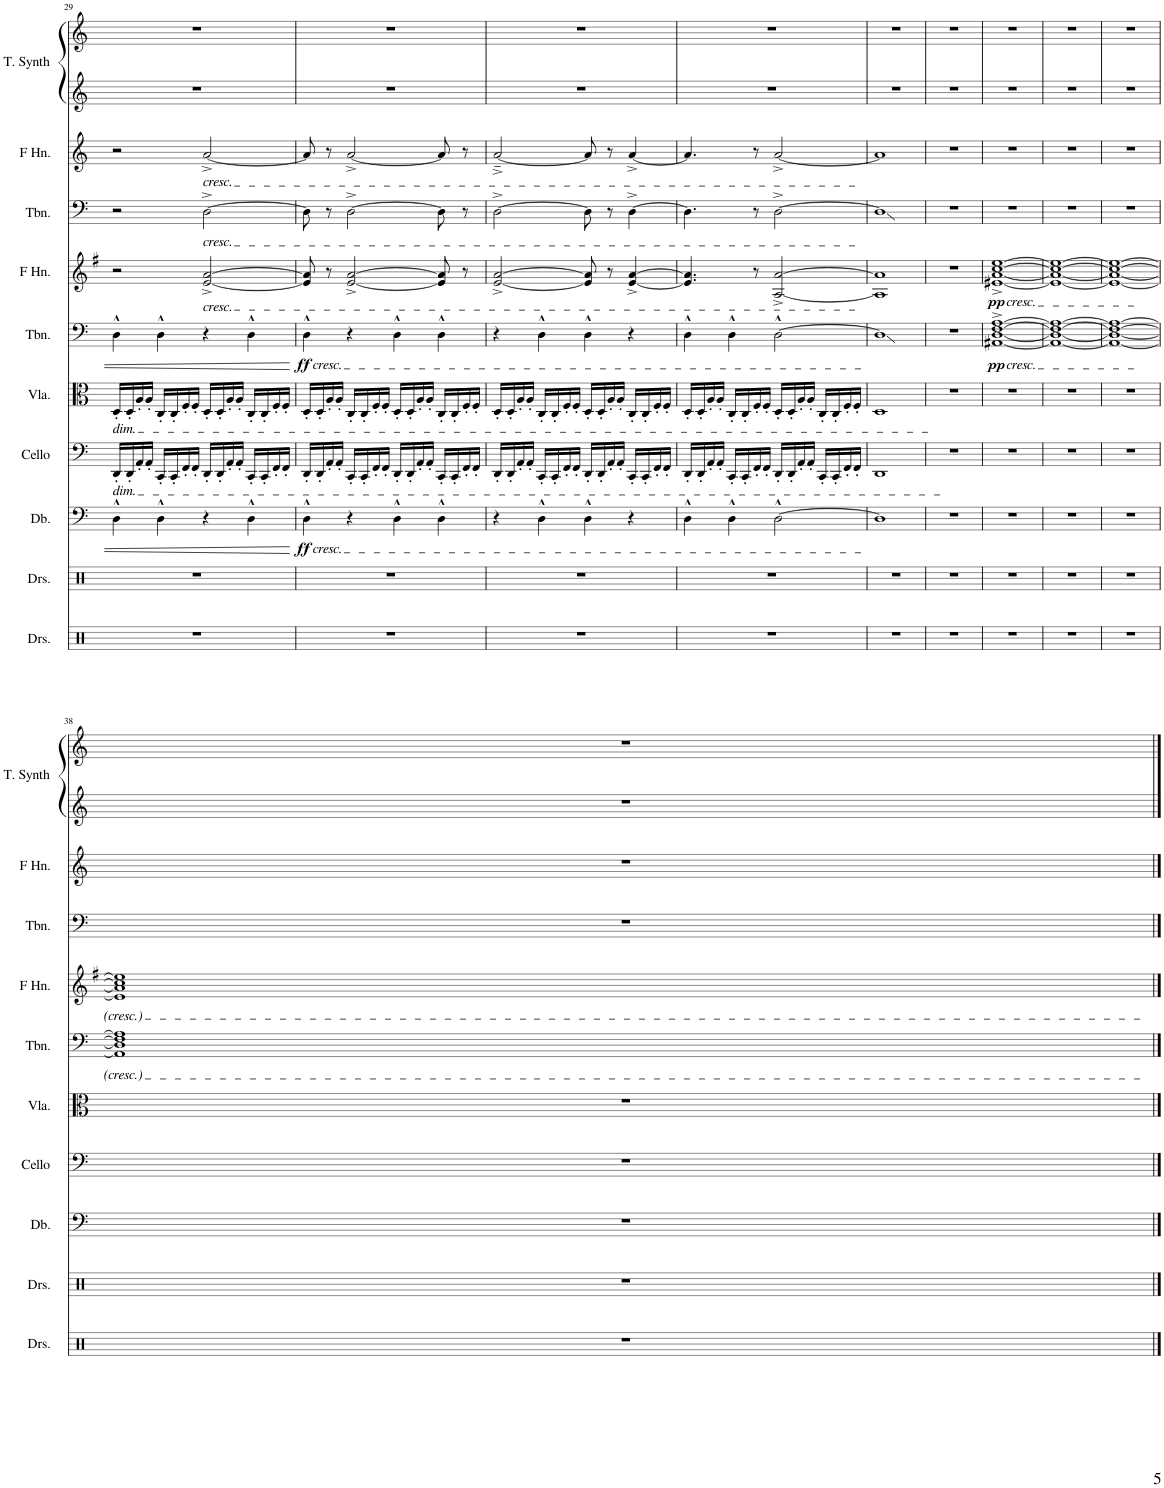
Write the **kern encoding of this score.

**kern	**kern	**kern	**dynam	**kern	**kern	**kern	**dynam	**kern	**dynam	**kern	**kern	**kern	**kern
*part10	*part9	*part8	*part8	*part7	*part6	*part5	*part5	*part4	*part4	*part3	*part2	*part1	*part1
*staff11	*staff10	*staff9	*staff9	*staff8	*staff7	*staff6	*staff6	*staff5	*staff5	*staff4	*staff3	*staff2	*staff1
*I"Drumset	*I"Drumset	*I"Double Bass	*	*I"Cello	*I"Viola	*I"Trombone	*	*I"French Horn	*	*I"Trombone	*I"Horn in F	*I"Tine Synth	*
*I'Drs.	*I'Drs.	*I'Db.	*	*I'Cello	*I'Vla.	*I'Tbn.	*	*I'F Hn.	*	*I'Tbn.	*	*I'T. Synth	*
!!LO:PB:g=z
*clefX	*clefX	*clefF4	*	*clefF4	*clefC3	*clefF4	*	*clefG2	*	*clefF4	*clefG2	*clefG2	*clefG2
*	*	*Trd7c12	*	*	*	*	*	*Trd4c7	*	*	*Trd4c7	*Trd4c7	*Trd4c7
*k[]	*k[]	*k[]	*	*k[]	*k[]	*k[]	*	*k[f#]	*	*k[]	*k[]	*k[]	*k[]
*M4/4	*M4/4	*M4/4	*	*M4/4	*M4/4	*M4/4	*	*M4/4	*	*M4/4	*M4/4	*M4/4	*M4/4
=29	=29	=29	=29	=29	=29	=29	=29	=29	=29	=29	=29	=29	=29
!	!	!	!	!	!LO:TX:b:i:t=dim.	!	!	!	!	!	!	!	!
!	!	!	!	!LO:TX:b:i:t=dim.	!	!	!	!	!	!	!	!	!
1r	1r	4D^^\	.	16DD'/LL	16D'/LL	4D^^\	.	2r	.	2r	2r	1r	1r
.	.	.	.	16DD'/	16D'/	.	.	.	.	.	.	.	.
.	.	.	.	16AA'/	16A'/	.	.	.	.	.	.	.	.
.	.	.	.	16AA'/JJ	16A'/JJ	.	.	.	.	.	.	.	.
.	.	4D^^\	.	16CC'/LL	16C'/LL	4D^^\	.	.	.	.	.	.	.
.	.	.	.	16CC'/	16C'/	.	.	.	.	.	.	.	.
.	.	.	.	16FF'/	16F'/	.	.	.	.	.	.	.	.
.	.	.	.	16FF'/JJ	16F'/JJ	.	.	.	.	.	.	.	.
!	!	!	!	!	!	!	!	!	!	!	!LO:TX:b:i:t=cresc.	!	!
!	!	!	!	!	!	!	!	!	!	!LO:TX:b:i:t=cresc.	!	!	!
!	!	!	!	!	!	!	!	!LO:TX:b:i:t=cresc.	!	!	!	!	!
.	.	4r	.	16DD'/LL	16D'/LL	4r	.	[2e/^ [2a/^	.	[2D^\	[2a^/	.	.
.	.	.	.	16DD'/	16D'/	.	.	.	.	.	.	.	.
.	.	.	.	16AA'/	16A'/	.	.	.	.	.	.	.	.
.	.	.	.	16AA'/JJ	16A'/JJ	.	.	.	.	.	.	.	.
.	.	4D^^\	.	16CC'/LL	16C'/LL	4D^^\	.	.	.	.	.	.	.
.	.	.	.	16CC'/	16C'/	.	.	.	.	.	.	.	.
.	.	.	.	16FF'/	16F'/	.	.	.	.	.	.	.	.
.	.	.	.	16FF'/JJ	16F'/JJ	.	.	.	.	.	.	.	.
=30	=30	=30	=30	=30	=30	=30	=30	=30	=30	=30	=30	=30	=30
!	!	!	!	!	!	!LO:TX:b:i:t=cresc.	!	!	!	!	!	!	!
!	!	!LO:TX:b:i:t=cresc.	!	!	!	!	!	!	!	!	!	!	!
!	!	!	!LO:DY:b	!	!	!	!LO:DY:b	!	!	!	!	!	!
1r	1r	4D^^\	ff	16DD'/LL	16D'/LL	4D^^\	ff	8e/] 8a/]	.	8D\]	8a/]	1r	1r
.	.	.	.	16DD'/	16D'/	.	.	.	.	.	.	.	.
.	.	.	.	16AA'/	16A'/	.	.	8r	.	8r	8r	.	.
.	.	.	.	16AA'/JJ	16A'/JJ	.	.	.	.	.	.	.	.
.	.	4r	.	16CC'/LL	16C'/LL	4r	.	[2e/^ [2a/^	.	[2D^\	[2a^/	.	.
.	.	.	.	16CC'/	16C'/	.	.	.	.	.	.	.	.
.	.	.	.	16FF'/	16F'/	.	.	.	.	.	.	.	.
.	.	.	.	16FF'/JJ	16F'/JJ	.	.	.	.	.	.	.	.
.	.	4D^^\	.	16DD'/LL	16D'/LL	4D^^\	.	.	.	.	.	.	.
.	.	.	.	16DD'/	16D'/	.	.	.	.	.	.	.	.
.	.	.	.	16AA'/	16A'/	.	.	.	.	.	.	.	.
.	.	.	.	16AA'/JJ	16A'/JJ	.	.	.	.	.	.	.	.
.	.	4D^^\	.	16CC'/LL	16C'/LL	4D^^\	.	8e/] 8a/]	.	8D\]	8a/]	.	.
.	.	.	.	16CC'/	16C'/	.	.	.	.	.	.	.	.
.	.	.	.	16FF'/	16F'/	.	.	8r	.	8r	8r	.	.
.	.	.	.	16FF'/JJ	16F'/JJ	.	.	.	.	.	.	.	.
=31	=31	=31	=31	=31	=31	=31	=31	=31	=31	=31	=31	=31	=31
1r	1r	4r	.	16DD'/LL	16D'/LL	4r	.	[2e/^ [2a/^	.	[2D^\	[2a~^/	1r	1r
.	.	.	.	16DD'/	16D'/	.	.	.	.	.	.	.	.
.	.	.	.	16AA'/	16A'/	.	.	.	.	.	.	.	.
.	.	.	.	16AA'/JJ	16A'/JJ	.	.	.	.	.	.	.	.
.	.	4D^^\	.	16CC'/LL	16C'/LL	4D^^\	.	.	.	.	.	.	.
.	.	.	.	16CC'/	16C'/	.	.	.	.	.	.	.	.
.	.	.	.	16FF'/	16F'/	.	.	.	.	.	.	.	.
.	.	.	.	16FF'/JJ	16F'/JJ	.	.	.	.	.	.	.	.
.	.	4D^^\	.	16DD'/LL	16D'/LL	4D^^\	.	8e/] 8a/]	.	8D\]	8a/]	.	.
.	.	.	.	16DD'/	16D'/	.	.	.	.	.	.	.	.
.	.	.	.	16AA'/	16A'/	.	.	8r	.	8r	8r	.	.
.	.	.	.	16AA'/JJ	16A'/JJ	.	.	.	.	.	.	.	.
.	.	4r	.	16CC'/LL	16C'/LL	4r	.	[4e/^ [4a/^	.	[4D^\	[4a^/	.	.
.	.	.	.	16CC'/	16C'/	.	.	.	.	.	.	.	.
.	.	.	.	16FF'/	16F'/	.	.	.	.	.	.	.	.
.	.	.	.	16FF'/JJ	16F'/JJ	.	.	.	.	.	.	.	.
=32	=32	=32	=32	=32	=32	=32	=32	=32	=32	=32	=32	=32	=32
1r	1r	4D^^\	.	16DD'/LL	16D'/LL	4D^^\	.	4.e/] 4.a/]	.	4.D\]	4.a/]	1r	1r
.	.	.	.	16DD'/	16D'/	.	.	.	.	.	.	.	.
.	.	.	.	16AA'/	16A'/	.	.	.	.	.	.	.	.
.	.	.	.	16AA'/JJ	16A'/JJ	.	.	.	.	.	.	.	.
.	.	4D^^\	.	16CC'/LL	16C'/LL	4D^^\	.	.	.	.	.	.	.
.	.	.	.	16CC'/	16C'/	.	.	.	.	.	.	.	.
.	.	.	.	16FF'/	16F'/	.	.	8r	.	8r	8r	.	.
.	.	.	.	16FF'/JJ	16F'/JJ	.	.	.	.	.	.	.	.
.	.	[2D^^\	.	16DD'/LL	16D'/LL	[2D^^\	.	[2A/^ [2a/^	.	[2D^\	[2a^/	.	.
.	.	.	.	16DD'/	16D'/	.	.	.	.	.	.	.	.
.	.	.	.	16AA'/	16A'/	.	.	.	.	.	.	.	.
.	.	.	.	16AA'/JJ	16A'/JJ	.	.	.	.	.	.	.	.
.	.	.	.	16CC'/LL	16C'/LL	.	.	.	.	.	.	.	.
.	.	.	.	16CC'/	16C'/	.	.	.	.	.	.	.	.
.	.	.	.	16FF'/	16F'/	.	.	.	.	.	.	.	.
.	.	.	.	16FF'/JJ	16F'/JJ	.	.	.	.	.	.	.	.
=33	=33	=33	=33	=33	=33	=33	=33	=33	=33	=33	=33	=33	=33
1r	1r	1D]	.	1DD	1D	1D]	.	1A] 1a]	.	1D]	1a]	1r	1r
=34	=34	=34	=34	=34	=34	=34	=34	=34	=34	=34	=34	=34	=34
1r	1r	1r	.	1r	1r	1r	.	1r	.	1r	1r	1r	1r
=35	=35	=35	=35	=35	=35	=35	=35	=35	=35	=35	=35	=35	=35
!	!	!	!	!	!	!	!	!LO:TX:b:i:t=cresc.	!	!	!	!	!
!	!	!	!	!	!	!LO:TX:b:i:t=cresc.	!	!	!	!	!	!	!
!	!	!	!	!	!	!	!LO:DY:b	!	!LO:DY:b	!	!	!	!
1r	1r	1r	.	1r	1r	[1AA#X^ [1D^ [1F^ [1A^	pp	[1e#X^ [1a^ [1cc^ [1ee^	pp	1r	1r	1r	1r
=36	=36	=36	=36	=36	=36	=36	=36	=36	=36	=36	=36	=36	=36
1r	1r	1r	.	1r	1r	1AA#_ 1D_ 1F_ 1A_	.	1e#_ 1a_ 1cc_ 1ee_	.	1r	1r	1r	1r
=37	=37	=37	=37	=37	=37	=37	=37	=37	=37	=37	=37	=37	=37
1r	1r	1r	.	1r	1r	1AA#_ 1D_ 1F_ 1A_	.	1e#_ 1a_ 1cc_ 1ee_	.	1r	1r	1r	1r
!!LO:LB:g=z
=38	=38	=38	=38	=38	=38	=38	=38	=38	=38	=38	=38	=38	=38
1r	1r	1r	.	1r	1r	1AA#] 1D] 1F] 1A]	.	1e#] 1a] 1cc] 1ee]	.	1r	1r	1r	1r
==	==	==	==	==	==	==	==	==	==	==	==	==	==
*-	*-	*-	*-	*-	*-	*-	*-	*-	*-	*-	*-	*-	*-
